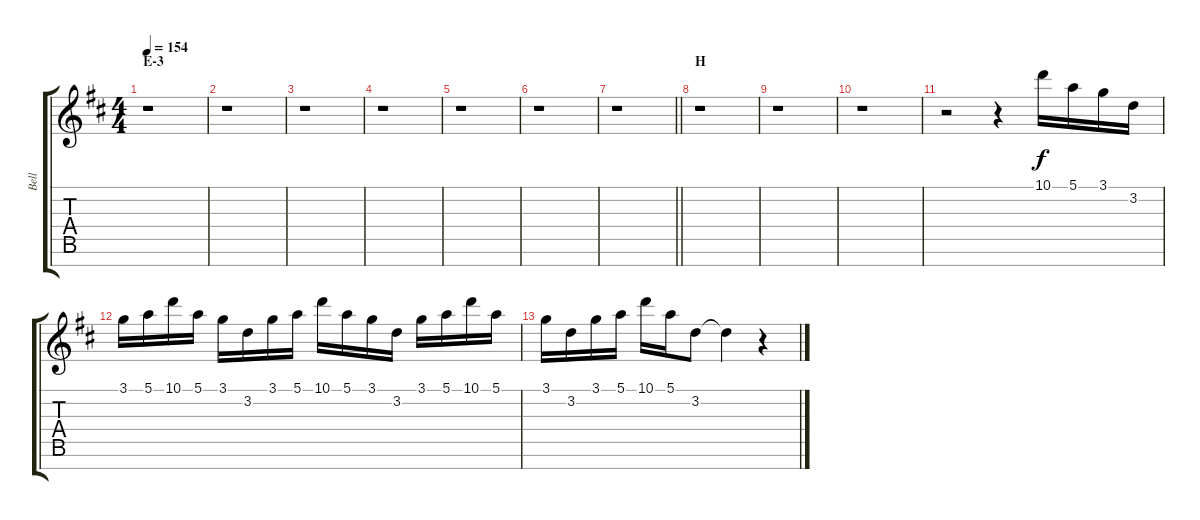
\track ("Bell" "Bell") {instrument vibraphone}
\staff {score tabs}
\tuning (E5 B4 G4 D4 A3 E3 B2) {hide}
\ts (4 4)
\section ("" "E-3")
\tempo 154
\clef g2
\ks d
r.1{dy f} |
r.1 |
r.1 |
r.1 |
r.1 |
r.1 |
\barLineRight lightlight
r.1 |
\section ("" "H")
r.1 |
r.1 |
r.1 |
r.2 r.4 10.1.16 5.1.16 3.1.16 3.2.16 |
3.1.16 5.1.16 10.1.16 5.1.16 3.1.16 3.2.16 3.1.16 5.1.16 10.1.16 5.1.16 3.1.16 3.2.16 3.1.16 5.1.16 10.1.16 5.1.16 |
3.1.16 3.2.16 3.1.16 5.1.16 10.1.16 5.1.16 3.2.8 3.2{t}.4 r.4
